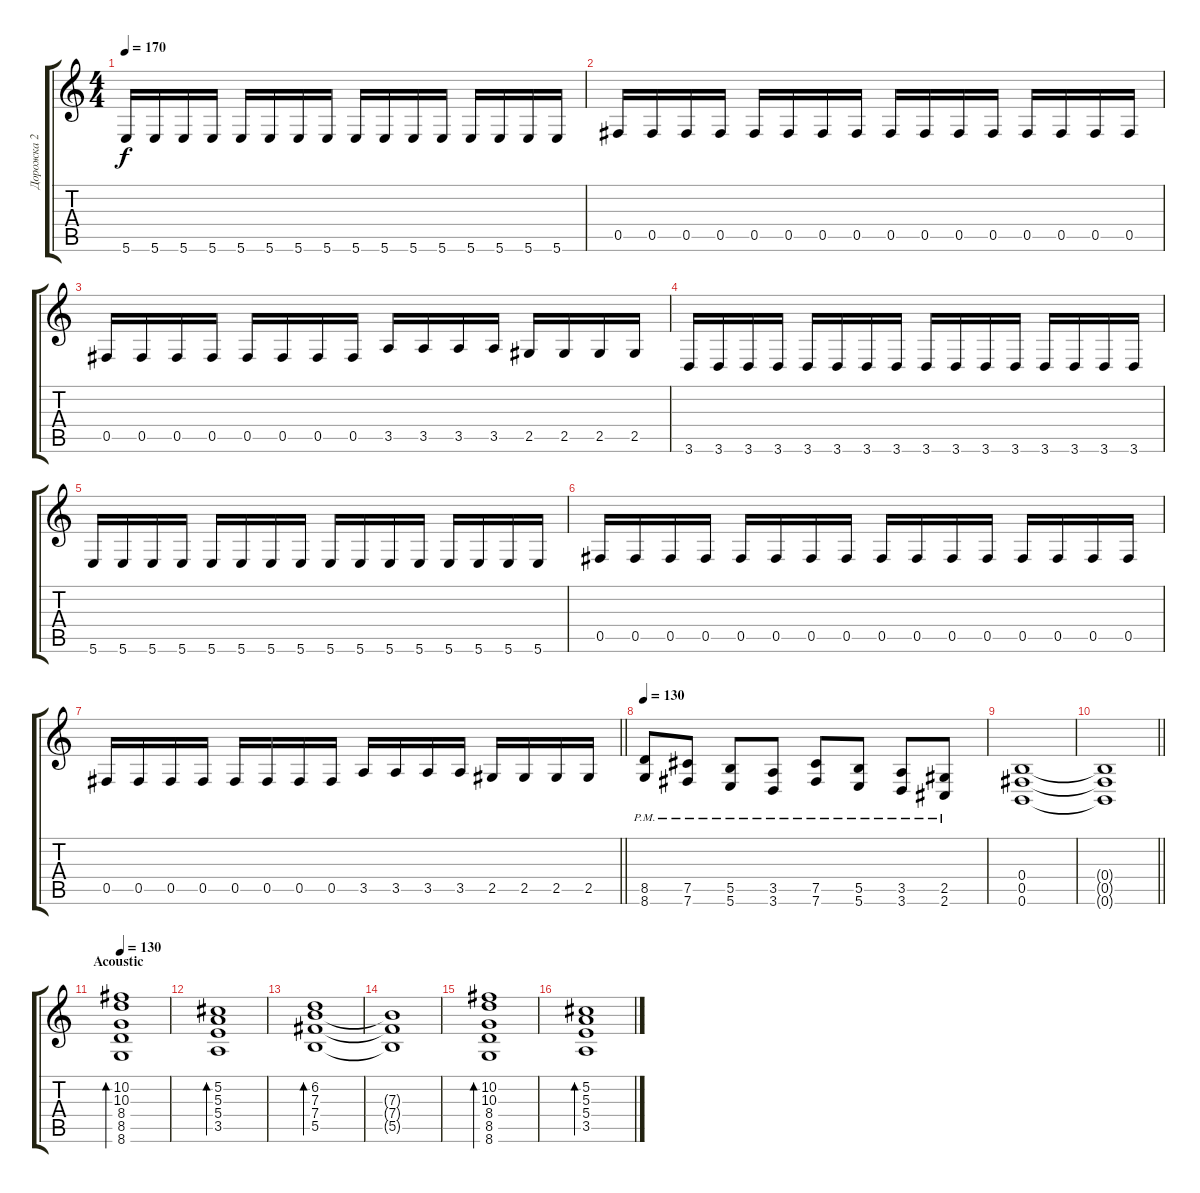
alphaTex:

\track ("Дорожка 2" "Дорожка 2") {instrument distortionguitar}
\staff {score tabs}
\tuning (Db4 Ab3 E3 B2 Gb2 B1) {hide}
\ts (4 4)
\tempo 170
\clef g2
\ks c
5.6.16{dy f} 5.6.16 5.6.16 5.6.16 5.6.16 5.6.16 5.6.16 5.6.16 5.6.16 5.6.16 5.6.16 5.6.16 5.6.16 5.6.16 5.6.16 5.6.16 |
0.5.16 0.5.16 0.5.16 0.5.16 0.5.16 0.5.16 0.5.16 0.5.16 0.5.16 0.5.16 0.5.16 0.5.16 0.5.16 0.5.16 0.5.16 0.5.16 |
0.5.16 0.5.16 0.5.16 0.5.16 0.5.16 0.5.16 0.5.16 0.5.16 3.5.16 3.5.16 3.5.16 3.5.16 2.5.16 2.5.16 2.5.16 2.5.16 |
3.6.16 3.6.16 3.6.16 3.6.16 3.6.16 3.6.16 3.6.16 3.6.16 3.6.16 3.6.16 3.6.16 3.6.16 3.6.16 3.6.16 3.6.16 3.6.16 |
5.6.16 5.6.16 5.6.16 5.6.16 5.6.16 5.6.16 5.6.16 5.6.16 5.6.16 5.6.16 5.6.16 5.6.16 5.6.16 5.6.16 5.6.16 5.6.16 |
0.5.16 0.5.16 0.5.16 0.5.16 0.5.16 0.5.16 0.5.16 0.5.16 0.5.16 0.5.16 0.5.16 0.5.16 0.5.16 0.5.16 0.5.16 0.5.16 |
\barLineRight lightlight
0.5.16 0.5.16 0.5.16 0.5.16 0.5.16 0.5.16 0.5.16 0.5.16 3.5.16 3.5.16 3.5.16 3.5.16 2.5.16 2.5.16 2.5.16 2.5.16 |
\tempo 130
(8.5{pm} 8.6{pm}).8 (7.5{pm} 7.6{pm}).8 (5.5{pm} 5.6{pm}).8 (3.5{pm} 3.6{pm}).8 (7.5{pm} 7.6{pm}).8 (5.5{pm} 5.6{pm}).8 (3.5{pm} 3.6{pm}).8 (2.5{pm} 2.6{pm}).8 |
(0.4 0.5 0.6).1 |
\barLineRight lightlight
(0.4{t} 0.5{t} 0.6{t}).1 |
\section ("" "Acoustic")
\tempo 130
(10.2 10.3 8.4 8.5 8.6).1{bd 480 instrument acousticguitarsteel} |
(5.2 5.3 5.4 3.5).1{bd 480} |
(6.2 7.3 7.4 5.5).1{bd 480} |
(7.3{t} 7.4{t} 5.5{t}).1 |
(10.2 10.3 8.4 8.5 8.6).1{bd 480} |
(5.2 5.3 5.4 3.5).1{bd 480}
